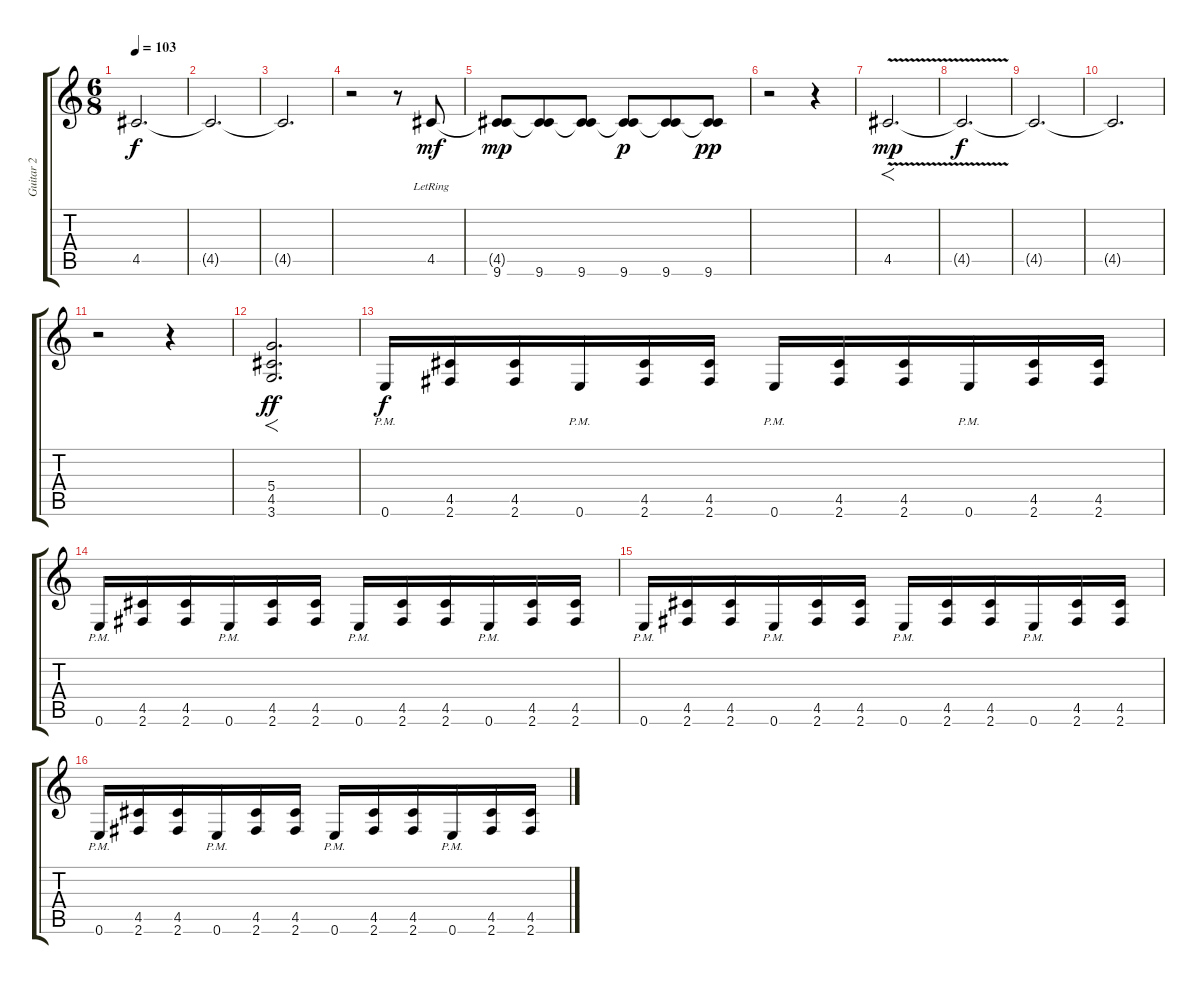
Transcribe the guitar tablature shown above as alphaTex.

\track ("Guitar 2" "Guitar 2") {instrument distortionguitar}
\staff {score tabs}
\tuning (E4 B3 G3 D3 A2 E2) {hide}
\ts (6 8)
\tempo 103
\clef g2
\ks c
4.5{t}.2{d dy f volume 13} |
4.5{t}.2{d} |
4.5{t}.2{d} |
r.2 r.8 4.5{lr}.8{dy mf volume 16} |
(4.5{t} 9.6).8{dy mp} (4.5{t} 9.6).8 (4.5{t} 9.6).8 (4.5{t} 9.6).8{dy p} (4.5{t} 9.6).8 (4.5{t} 9.6).8{dy pp} |
r.2 r.4 |
4.5{v}.2{f d dy mp} |
4.5{t}.2{d dy f} |
4.5{t}.2{d volume 0} |
4.5{t}.2{d} |
r.2 r.4 |
(5.4 4.5 3.6).2{f d dy ff volume 16 balance 16 instrument distortionguitar} |
0.6{pm}.16{dy f} (4.5 2.6).16 (4.5 2.6).16 0.6{pm}.16 (4.5 2.6).16 (4.5 2.6).16 0.6{pm}.16 (4.5 2.6).16 (4.5 2.6).16 0.6{pm}.16 (4.5 2.6).16 (4.5 2.6).16 |
0.6{pm}.16 (4.5 2.6).16 (4.5 2.6).16 0.6{pm}.16 (4.5 2.6).16 (4.5 2.6).16 0.6{pm}.16 (4.5 2.6).16 (4.5 2.6).16 0.6{pm}.16 (4.5 2.6).16 (4.5 2.6).16 |
0.6{pm}.16 (4.5 2.6).16 (4.5 2.6).16 0.6{pm}.16 (4.5 2.6).16 (4.5 2.6).16 0.6{pm}.16 (4.5 2.6).16 (4.5 2.6).16 0.6{pm}.16 (4.5 2.6).16 (4.5 2.6).16 |
0.6{pm}.16 (4.5 2.6).16 (4.5 2.6).16 0.6{pm}.16 (4.5 2.6).16 (4.5 2.6).16 0.6{pm}.16 (4.5 2.6).16 (4.5 2.6).16 0.6{pm}.16 (4.5 2.6).16 (4.5 2.6).16
